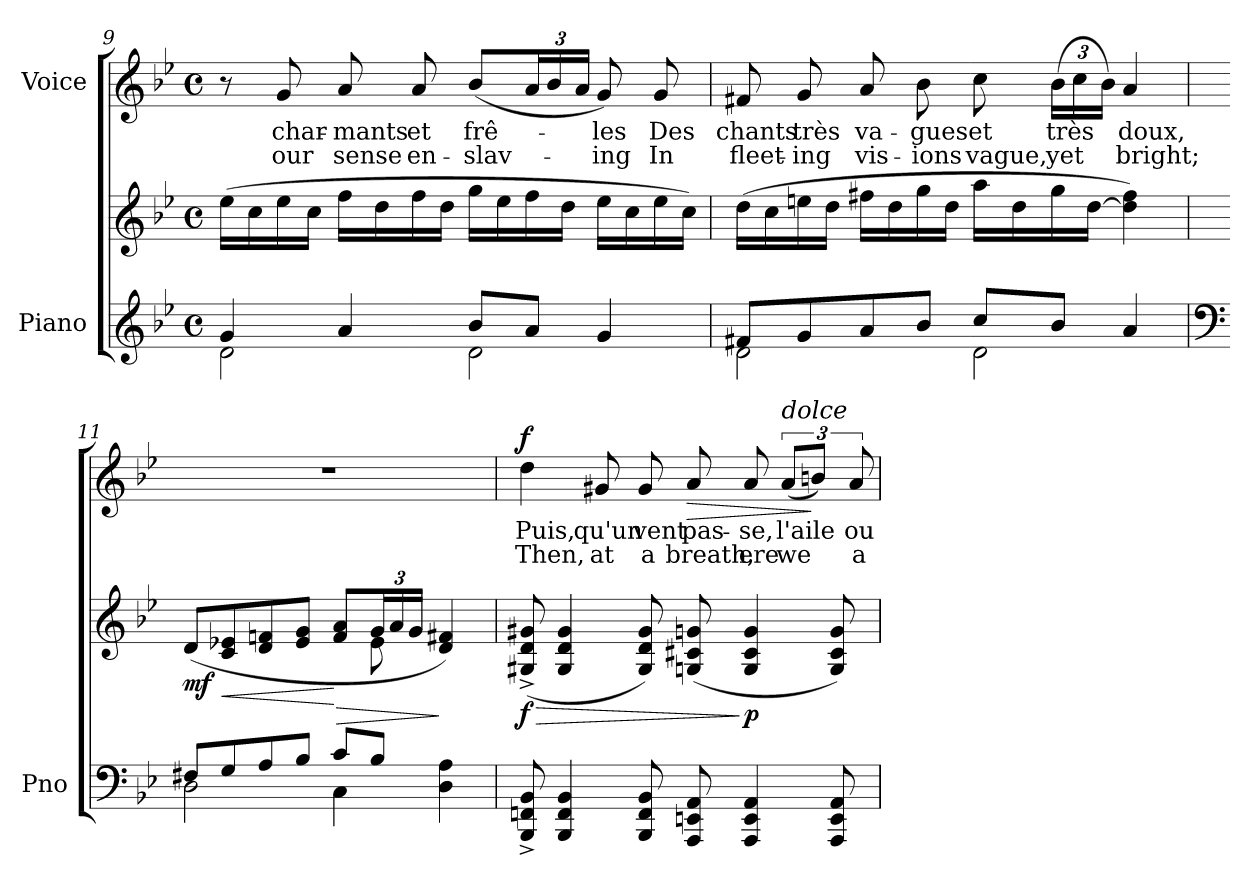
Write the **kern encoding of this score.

**kern	**kern	**dynam	**kern	**text	**text	**dynam
*part2	*part2	*part2	*part1	*part1	*part1	*part1
*staff3	*staff2	*staff2/3	*staff1	*staff1	*staff1	*staff1
*I"Piano	*	*	*I"Voice	*	*	*
*I'Pno	*	*	*	*	*	*
*clefG2	*clefG2	*	*clefG2	*	*	*
*k[b-e-]	*k[b-e-]	*	*k[b-e-]	*	*	*
*M4/4	*M4/4	*	*M4/4	*	*	*
*met(c)	*met(c)	*	*met(c)	*	*	*
=9	=9	=9	=9	=9	=9	=9
*^	*	*	*	*	*	*
4g/	2d\	(16ee-\LL	.	8r	.	.	.
.	.	16cc\	.	.	.	.	.
.	.	16ee-\	.	8g/	char-	our	.
.	.	16cc\JJ	.	.	.	.	.
4a/	.	16ff\LL	.	8a/	-mants	sense	.
.	.	16dd\	.	.	.	.	.
.	.	16ff\	.	8a/	et	en-	.
.	.	16dd\JJ	.	.	.	.	.
8b-/L	2d\	16gg\LL	.	(8b-/L	frê-	-slav-	.
.	.	16ee-\	.	.	.	.	.
*	*	*	*	*Xbrackettup	*	*	*
8a/J	.	16ff\	.	24a/L	.	.	.
.	.	.	.	24b-/	.	.	.
.	.	16dd\JJ	.	.	.	.	.
.	.	.	.	24a/JJ	.	.	.
4g/	.	16ee-\LL	.	8g/)	-les	-ing	.
.	.	16cc\	.	.	.	.	.
.	.	16ee-\	.	8g/	Des	In	.
.	.	16cc\JJ)	.	.	.	.	.
=10	=10	=10	=10	=10	=10	=10	=10
8f#X/L	2d\	(16dd\LL	.	8f#X/	chants	fleet-	.
.	.	16cc\	.	.	.	.	.
8g/	.	16een\	.	8g/	très	-ing	.
.	.	16dd\JJ	.	.	.	.	.
8a/	.	16ff#X\LL	.	8a/	va-	vis-	.
.	.	16dd\	.	.	.	.	.
8b-/J	.	16gg\	.	8b-\	-gues	-ions	.
.	.	16dd\JJ	.	.	.	.	.
8cc/L	2d\	16aa\LL	.	8cc\	et	vague,	.
.	.	16dd\	.	.	.	.	.
8b-/J	.	16gg\	.	(24b-\LL	très	yet	.
.	.	.	.	24cc\	.	.	.
.	.	[16dd\JJ	.	.	.	.	.
.	.	.	.	24b-\JJ)	.	.	.
4a/	.	4dd\] 4ff#\)	.	4a/	doux,	bright;	.
=11	=11	=11	=11	=11	=11	=11	=11
*clefF4	*	*	*	*	*	*	*
*	*	*^	*	*	*	*	*
!	!	!	!	!LO:DY:b	!	!	!	!
8F#X/L	2D\	(8d/L	8ryy	mf	1r	.	.	.
!	!	!	!	!LO:HP:b	!	!	!	!
*	*	*v	*v	*	*	*	*	*
8G/	.	8c/ 8e-X/	<	.	.	.	.
8A/	.	8d/ 8fn/	.	.	.	.	.
8B-/J	.	8e-/ 8g/J	.	.	.	.	.
!	!	!	!LO:HP:n=1:b	!	!	!	!
8c/L	4C\	8f/ 8a/L	[ >	.	.	.	.
*	*	*Xbrackettup	*	*	*	*	*
*	*	*^	*	*	*	*	*
8B-/J	.	24g/L	8e-\	.	.	.	.	.
.	.	24a/	.	.	.	.	.	.
.	.	24g/JJ	.	.	.	.	.	.
4D\ 4A\	4ryy	4d/ 4f#X/)	4ryy	]	.	.	.	.
=12	=12	=12	=12	=12	=12	=12	=12	=12
!	!	!	!	!LO:HP:b	!	!	!	!
!	!	!	!	!LO:DY:n=1:b	!	!	!	!LO:DY:b
*v	*v	*	*	*	*	*	*	*
*	*v	*v	*	*	*	*	*
8BBB-/^ 8FFn/^ 8BB-/^	(8G#X/^ 8d/^ 8g#X/^	> f	4dd\	Puis,	Then,	f
4BBB-/ 4FF/ 4BB-/	4G#/ 4d/ 4g#/	.	.	.	.	.
.	.	.	8g#X/	qu'un	at	.
8BBB-/ 8FF/ 8BB-/	8G#/ 8d/ 8g#/)	.	8g#/	vent	a	.
!	!	!	!	!	!	!LO:HP:b
8AAA/ 8EEn/ 8AA/	(8Gn/ 8c#X/ 8gn/	.	8a/	pas-	breath,	>
!	!	!LO:DY:n=2:b	!	!	!	!
4AAA/ 4EE/ 4AA/	4G/ 4c#/ 4g/	] p	8a/	-se,	ere	.
*	*	*	*brackettup	*	*	*
!	!	!	!LO:TX:i:t=dolce	!	!	!
.	.	.	(12a/L	l'aile	we	.
.	.	.	12bn/J)	.	.	]
8AAA/ 8EE/ 8AA/	8G/ 8c#/ 8g/)	.	.	.	.	.
.	.	.	12a/	ou-	-a-	.
=	=	=	=	=	=	=
*-	*-	*-	*-	*-	*-	*-
